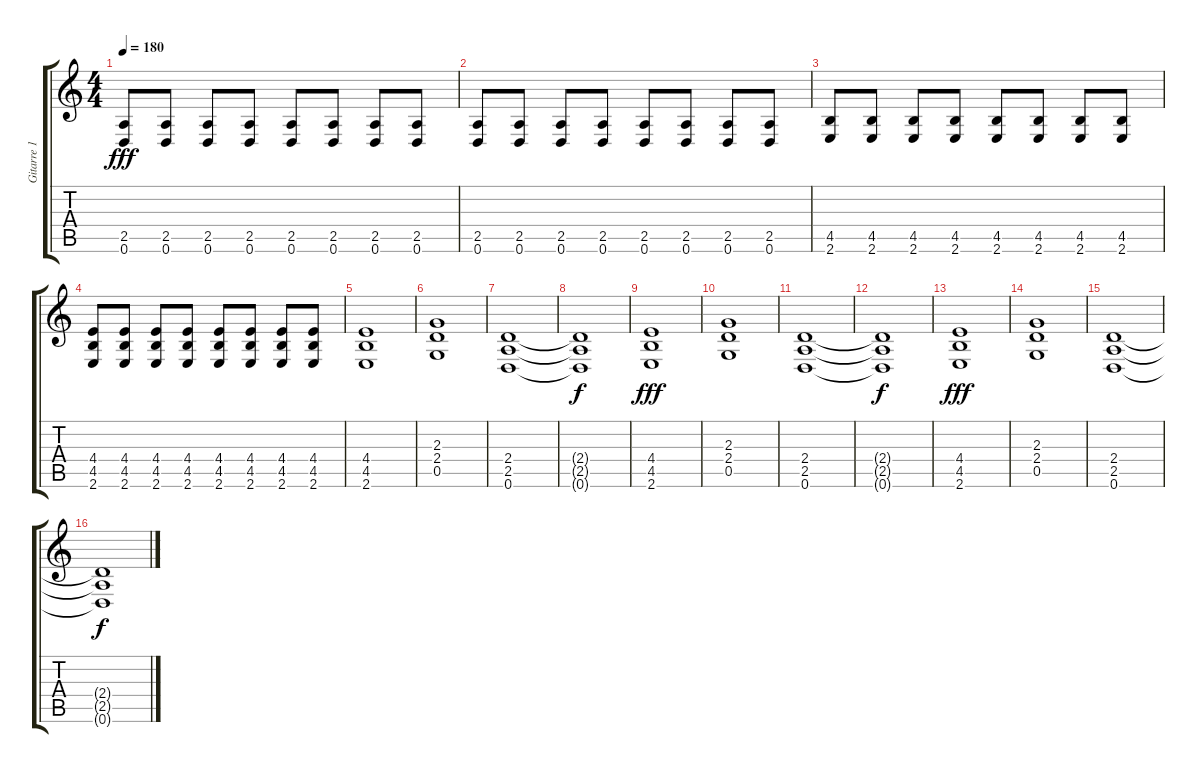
\track ("Gitarre 1" "Gitarre 1") {instrument overdrivenguitar}
\staff {score tabs}
\tuning (D4 A3 F3 C3 G2 D2) {hide}
\ts (4 4)
\tempo 180
\clef g2
\ks c
(2.5 0.6).8{dy fff} (2.5 0.6).8 (2.5 0.6).8 (2.5 0.6).8 (2.5 0.6).8 (2.5 0.6).8 (2.5 0.6).8 (2.5 0.6).8 |
(2.5 0.6).8 (2.5 0.6).8 (2.5 0.6).8 (2.5 0.6).8 (2.5 0.6).8 (2.5 0.6).8 (2.5 0.6).8 (2.5 0.6).8 |
(4.5 2.6).8 (4.5 2.6).8 (4.5 2.6).8 (4.5 2.6).8 (4.5 2.6).8 (4.5 2.6).8 (4.5 2.6).8 (4.5 2.6).8 |
(4.4 4.5 2.6).8 (4.4 4.5 2.6).8 (4.4 4.5 2.6).8 (4.4 4.5 2.6).8 (4.4 4.5 2.6).8 (4.4 4.5 2.6).8 (4.4 4.5 2.6).8 (4.4 4.5 2.6).8 |
(4.4 4.5 2.6).1 |
(2.3 2.4 0.5).1 |
(2.4 2.5 0.6).1 |
(2.4{t} 2.5{t} 0.6{t}).1{dy f} |
(4.4 4.5 2.6).1{dy fff} |
(2.3 2.4 0.5).1 |
(2.4 2.5 0.6).1 |
(2.4{t} 2.5{t} 0.6{t}).1{dy f} |
(4.4 4.5 2.6).1{dy fff} |
(2.3 2.4 0.5).1 |
(2.4 2.5 0.6).1 |
(2.4{t} 2.5{t} 0.6{t}).1{dy f}
